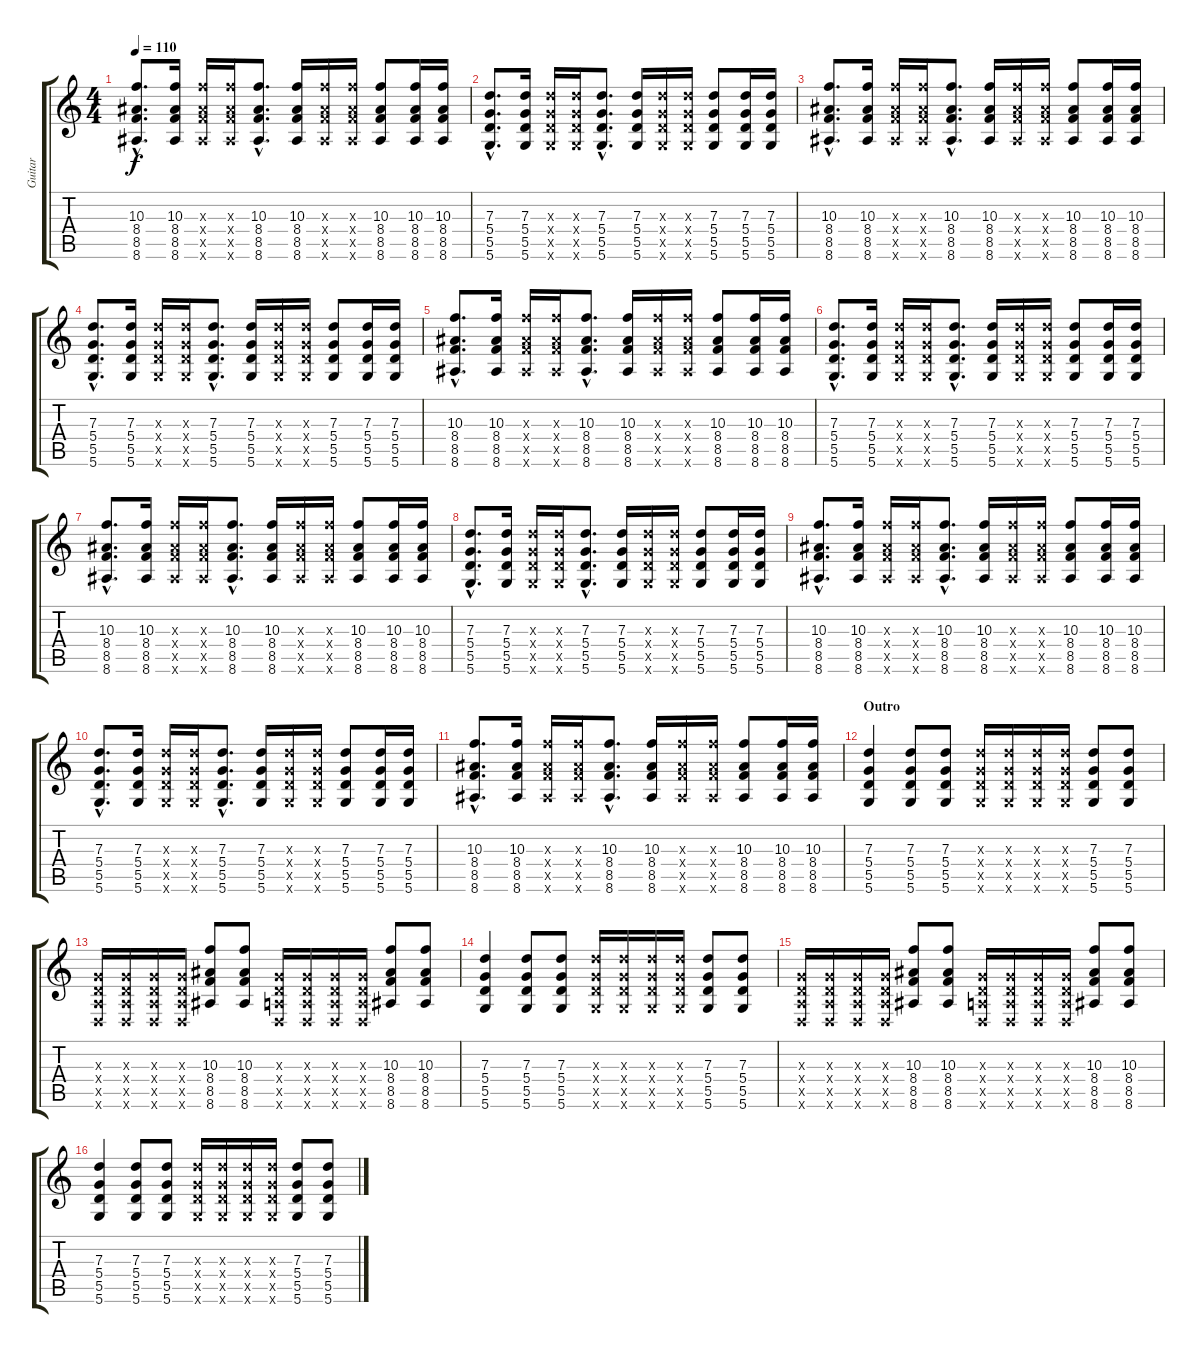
\track ("Guitar" "Guitar") {instrument electricguitarjazz}
\staff {score tabs}
\tuning (E4 B3 G3 D3 A2 D2) {hide}
\ts (4 4)
\tempo 110
\clef g2
\ks c
(10.3{hac} 8.4{hac} 8.5{hac} 8.6{hac}).8{d dy f instrument distortionguitar} (10.3 8.4 8.5 8.6).16 (10.3{x} 8.4{x} 8.5{x} 8.6{x}).16 (10.3{x} 8.4{x} 8.5{x} 8.6{x}).16 (10.3{hac} 8.4{hac} 8.5{hac} 8.6{hac}).8{d} (10.3 8.4 8.5 8.6).16 (10.3{x} 8.4{x} 8.5{x} 8.6{x}).16 (10.3{x} 8.4{x} 8.5{x} 8.6{x}).16 (10.3 8.4 8.5 8.6).8 (10.3 8.4 8.5 8.6).16 (10.3 8.4 8.5 8.6).16 |
(7.3{hac} 5.4{hac} 5.5{hac} 5.6{hac}).8{d instrument distortionguitar} (7.3 5.4 5.5 5.6).16 (7.3{x} 5.4{x} 5.5{x} 5.6{x}).16 (7.3{x} 5.4{x} 5.5{x} 5.6{x}).16 (7.3{hac} 5.4{hac} 5.5{hac} 5.6{hac}).8{d} (7.3 5.4 5.5 5.6).16 (7.3{x} 5.4{x} 5.5{x} 5.6{x}).16 (7.3{x} 5.4{x} 5.5{x} 5.6{x}).16 (7.3 5.4 5.5 5.6).8 (7.3 5.4 5.5 5.6).16 (7.3 5.4 5.5 5.6).16 |
(10.3{hac} 8.4{hac} 8.5{hac} 8.6{hac}).8{d instrument distortionguitar} (10.3 8.4 8.5 8.6).16 (10.3{x} 8.4{x} 8.5{x} 8.6{x}).16 (10.3{x} 8.4{x} 8.5{x} 8.6{x}).16 (10.3{hac} 8.4{hac} 8.5{hac} 8.6{hac}).8{d} (10.3 8.4 8.5 8.6).16 (10.3{x} 8.4{x} 8.5{x} 8.6{x}).16 (10.3{x} 8.4{x} 8.5{x} 8.6{x}).16 (10.3 8.4 8.5 8.6).8 (10.3 8.4 8.5 8.6).16 (10.3 8.4 8.5 8.6).16 |
(7.3{hac} 5.4{hac} 5.5{hac} 5.6{hac}).8{d instrument distortionguitar} (7.3 5.4 5.5 5.6).16 (7.3{x} 5.4{x} 5.5{x} 5.6{x}).16 (7.3{x} 5.4{x} 5.5{x} 5.6{x}).16 (7.3{hac} 5.4{hac} 5.5{hac} 5.6{hac}).8{d} (7.3 5.4 5.5 5.6).16 (7.3{x} 5.4{x} 5.5{x} 5.6{x}).16 (7.3{x} 5.4{x} 5.5{x} 5.6{x}).16 (7.3 5.4 5.5 5.6).8 (7.3 5.4 5.5 5.6).16 (7.3 5.4 5.5 5.6).16 |
(10.3{hac} 8.4{hac} 8.5{hac} 8.6{hac}).8{d instrument distortionguitar} (10.3 8.4 8.5 8.6).16 (10.3{x} 8.4{x} 8.5{x} 8.6{x}).16 (10.3{x} 8.4{x} 8.5{x} 8.6{x}).16 (10.3{hac} 8.4{hac} 8.5{hac} 8.6{hac}).8{d} (10.3 8.4 8.5 8.6).16 (10.3{x} 8.4{x} 8.5{x} 8.6{x}).16 (10.3{x} 8.4{x} 8.5{x} 8.6{x}).16 (10.3 8.4 8.5 8.6).8 (10.3 8.4 8.5 8.6).16 (10.3 8.4 8.5 8.6).16 |
(7.3{hac} 5.4{hac} 5.5{hac} 5.6{hac}).8{d instrument distortionguitar} (7.3 5.4 5.5 5.6).16 (7.3{x} 5.4{x} 5.5{x} 5.6{x}).16 (7.3{x} 5.4{x} 5.5{x} 5.6{x}).16 (7.3{hac} 5.4{hac} 5.5{hac} 5.6{hac}).8{d} (7.3 5.4 5.5 5.6).16 (7.3{x} 5.4{x} 5.5{x} 5.6{x}).16 (7.3{x} 5.4{x} 5.5{x} 5.6{x}).16 (7.3 5.4 5.5 5.6).8 (7.3 5.4 5.5 5.6).16 (7.3 5.4 5.5 5.6).16 |
(10.3{hac} 8.4{hac} 8.5{hac} 8.6{hac}).8{d instrument distortionguitar} (10.3 8.4 8.5 8.6).16 (10.3{x} 8.4{x} 8.5{x} 8.6{x}).16 (10.3{x} 8.4{x} 8.5{x} 8.6{x}).16 (10.3{hac} 8.4{hac} 8.5{hac} 8.6{hac}).8{d} (10.3 8.4 8.5 8.6).16 (10.3{x} 8.4{x} 8.5{x} 8.6{x}).16 (10.3{x} 8.4{x} 8.5{x} 8.6{x}).16 (10.3 8.4 8.5 8.6).8 (10.3 8.4 8.5 8.6).16 (10.3 8.4 8.5 8.6).16 |
(7.3{hac} 5.4{hac} 5.5{hac} 5.6{hac}).8{d instrument distortionguitar} (7.3 5.4 5.5 5.6).16 (7.3{x} 5.4{x} 5.5{x} 5.6{x}).16 (7.3{x} 5.4{x} 5.5{x} 5.6{x}).16 (7.3{hac} 5.4{hac} 5.5{hac} 5.6{hac}).8{d} (7.3 5.4 5.5 5.6).16 (7.3{x} 5.4{x} 5.5{x} 5.6{x}).16 (7.3{x} 5.4{x} 5.5{x} 5.6{x}).16 (7.3 5.4 5.5 5.6).8 (7.3 5.4 5.5 5.6).16 (7.3 5.4 5.5 5.6).16 |
(10.3{hac} 8.4{hac} 8.5{hac} 8.6{hac}).8{d instrument distortionguitar} (10.3 8.4 8.5 8.6).16 (10.3{x} 8.4{x} 8.5{x} 8.6{x}).16 (10.3{x} 8.4{x} 8.5{x} 8.6{x}).16 (10.3{hac} 8.4{hac} 8.5{hac} 8.6{hac}).8{d} (10.3 8.4 8.5 8.6).16 (10.3{x} 8.4{x} 8.5{x} 8.6{x}).16 (10.3{x} 8.4{x} 8.5{x} 8.6{x}).16 (10.3 8.4 8.5 8.6).8 (10.3 8.4 8.5 8.6).16 (10.3 8.4 8.5 8.6).16 |
(7.3{hac} 5.4{hac} 5.5{hac} 5.6{hac}).8{d instrument distortionguitar} (7.3 5.4 5.5 5.6).16 (7.3{x} 5.4{x} 5.5{x} 5.6{x}).16 (7.3{x} 5.4{x} 5.5{x} 5.6{x}).16 (7.3{hac} 5.4{hac} 5.5{hac} 5.6{hac}).8{d} (7.3 5.4 5.5 5.6).16 (7.3{x} 5.4{x} 5.5{x} 5.6{x}).16 (7.3{x} 5.4{x} 5.5{x} 5.6{x}).16 (7.3 5.4 5.5 5.6).8 (7.3 5.4 5.5 5.6).16 (7.3 5.4 5.5 5.6).16 |
(10.3{hac} 8.4{hac} 8.5{hac} 8.6{hac}).8{d instrument distortionguitar} (10.3 8.4 8.5 8.6).16 (10.3{x} 8.4{x} 8.5{x} 8.6{x}).16 (10.3{x} 8.4{x} 8.5{x} 8.6{x}).16 (10.3{hac} 8.4{hac} 8.5{hac} 8.6{hac}).8{d} (10.3 8.4 8.5 8.6).16 (10.3{x} 8.4{x} 8.5{x} 8.6{x}).16 (10.3{x} 8.4{x} 8.5{x} 8.6{x}).16 (10.3 8.4 8.5 8.6).8 (10.3 8.4 8.5 8.6).16 (10.3 8.4 8.5 8.6).16 |
\section ("" "Outro")
(7.3 5.4 5.5 5.6).4{instrument distortionguitar} (7.3 5.4 5.5 5.6).8 (7.3 5.4 5.5 5.6).8 (7.3{x} 5.4{x} 5.5{x} 5.6{x}).16 (7.3{x} 5.4{x} 5.5{x} 5.6{x}).16 (7.3{x} 5.4{x} 5.5{x} 5.6{x}).16 (7.3{x} 5.4{x} 5.5{x} 5.6{x}).16 (7.3 5.4 5.5 5.6).8 (7.3 5.4 5.5 5.6).8 |
(0.3{x} 0.4{x} 0.5{x} 0.6{x}).16{instrument distortionguitar} (0.3{x} 0.4{x} 0.5{x} 0.6{x}).16 (0.3{x} 0.4{x} 0.5{x} 0.6{x}).16 (0.3{x} 0.4{x} 0.5{x} 0.6{x}).16 (10.3 8.4 8.5 8.6).8 (10.3 8.4 8.5 8.6).8 (0.3{x} 0.4{x} 0.5{x} 0.6{x}).16 (0.3{x} 0.4{x} 0.5{x} 0.6{x}).16 (0.3{x} 0.4{x} 0.5{x} 0.6{x}).16 (0.3{x} 0.4{x} 0.5{x} 0.6{x}).16 (10.3 8.4 8.5 8.6).8 (10.3 8.4 8.5 8.6).8 |
(7.3 5.4 5.5 5.6).4{instrument distortionguitar} (7.3 5.4 5.5 5.6).8 (7.3 5.4 5.5 5.6).8 (7.3{x} 5.4{x} 5.5{x} 5.6{x}).16 (7.3{x} 5.4{x} 5.5{x} 5.6{x}).16 (7.3{x} 5.4{x} 5.5{x} 5.6{x}).16 (7.3{x} 5.4{x} 5.5{x} 5.6{x}).16 (7.3 5.4 5.5 5.6).8 (7.3 5.4 5.5 5.6).8 |
(0.3{x} 0.4{x} 0.5{x} 0.6{x}).16{instrument distortionguitar} (0.3{x} 0.4{x} 0.5{x} 0.6{x}).16 (0.3{x} 0.4{x} 0.5{x} 0.6{x}).16 (0.3{x} 0.4{x} 0.5{x} 0.6{x}).16 (10.3 8.4 8.5 8.6).8 (10.3 8.4 8.5 8.6).8 (0.3{x} 0.4{x} 0.5{x} 0.6{x}).16 (0.3{x} 0.4{x} 0.5{x} 0.6{x}).16 (0.3{x} 0.4{x} 0.5{x} 0.6{x}).16 (0.3{x} 0.4{x} 0.5{x} 0.6{x}).16 (10.3 8.4 8.5 8.6).8 (10.3 8.4 8.5 8.6).8 |
(7.3 5.4 5.5 5.6).4{instrument distortionguitar} (7.3 5.4 5.5 5.6).8 (7.3 5.4 5.5 5.6).8 (7.3{x} 5.4{x} 5.5{x} 5.6{x}).16 (7.3{x} 5.4{x} 5.5{x} 5.6{x}).16 (7.3{x} 5.4{x} 5.5{x} 5.6{x}).16 (7.3{x} 5.4{x} 5.5{x} 5.6{x}).16 (7.3 5.4 5.5 5.6).8 (7.3 5.4 5.5 5.6).8
